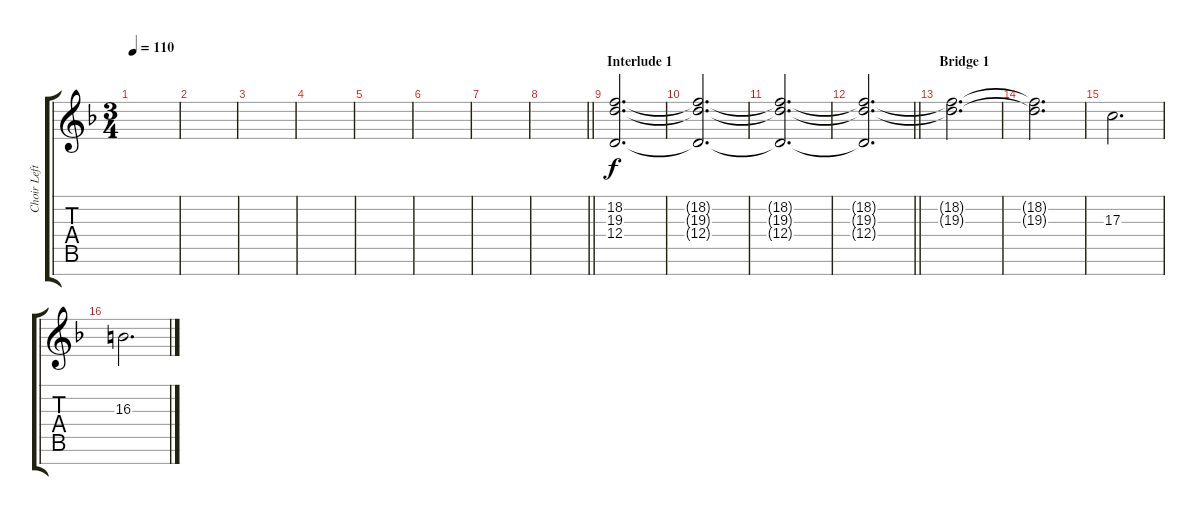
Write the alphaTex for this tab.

\track ("Choir Left Hand" "Choir Left") {instrument choiraahs}
\staff {score tabs}
\tuning (E4 B3 G3 D3 A2 E2 B1) {hide}
\ts (3 4)
\tempo 110
\clef g2
\ks dminor
|
|
|
|
|
|
|
\barLineRight lightlight
|
\section ("" "Interlude 1")
(18.2 19.3 12.4).2{d} |
(18.2{t} 19.3{t} 12.4{t}).2{d} |
(18.2{t} 19.3{t} 12.4{t}).2{d} |
\barLineRight lightlight
(18.2{t} 19.3{t} 12.4{t}).2{d} |
\section ("" "Bridge 1")
(18.2{t} 19.3{t}).2{d} |
(18.2{t} 19.3{t}).2{d} |
17.3.2{d} |
16.3.2{d}
